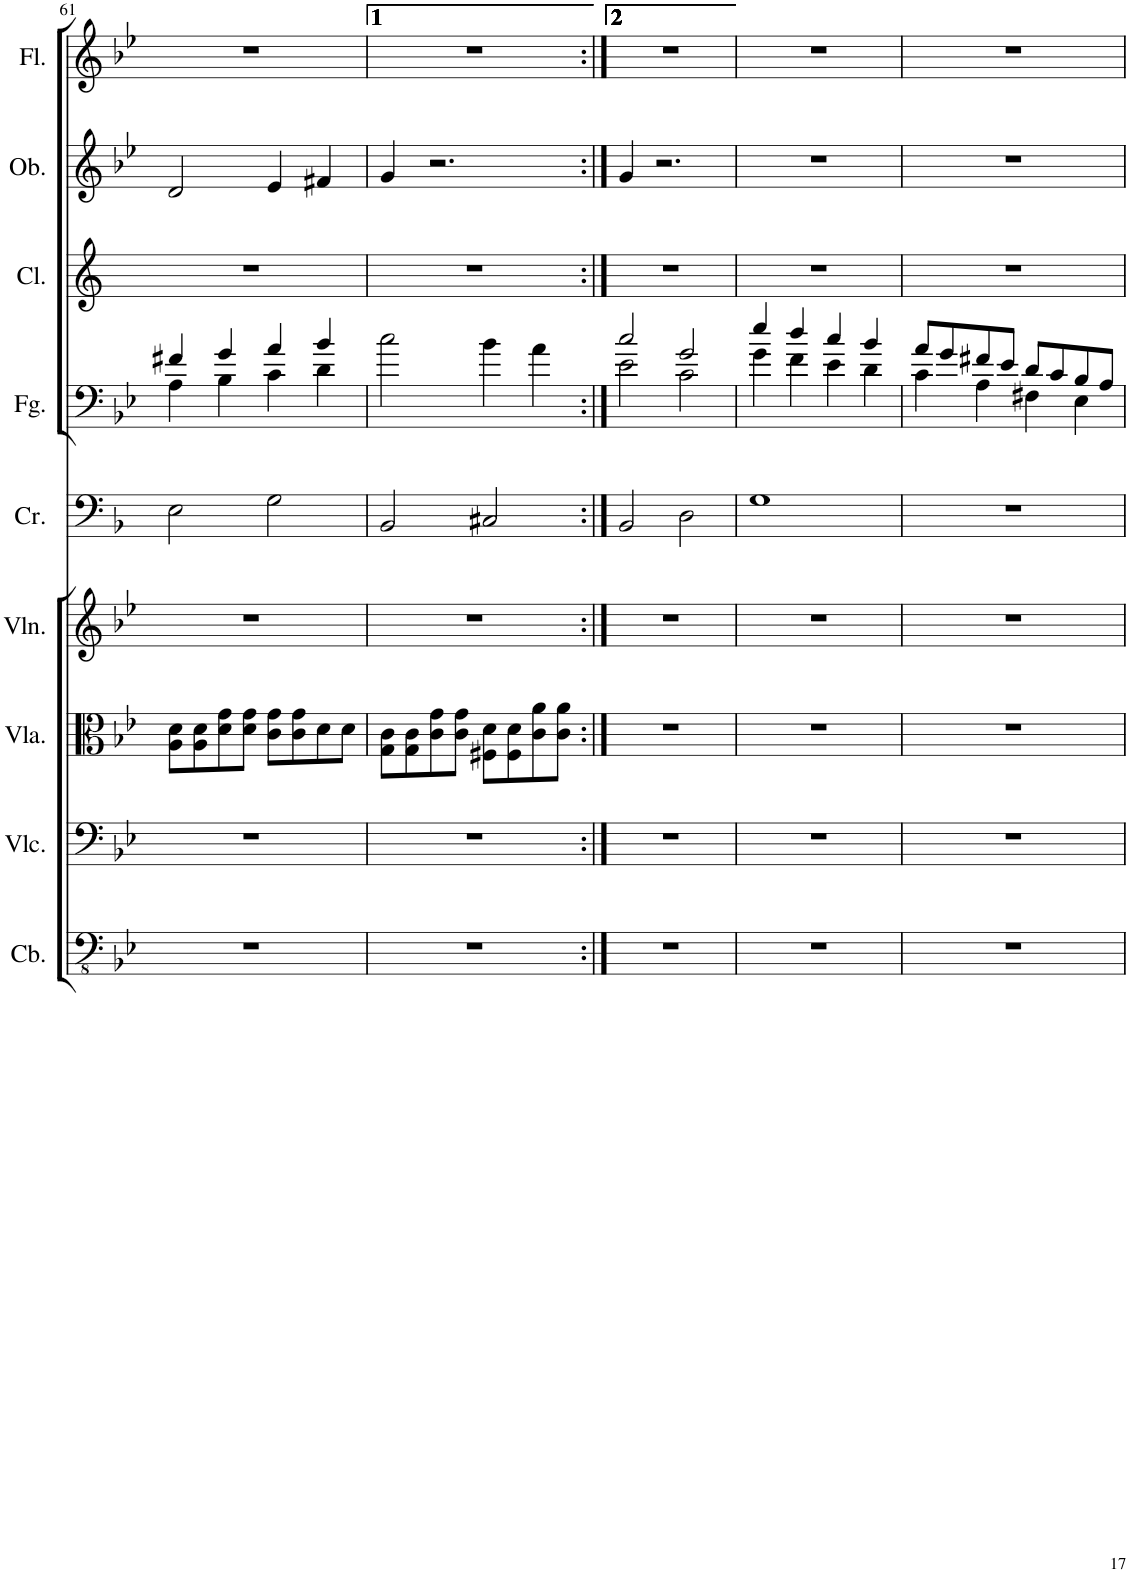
**kern	**kern	**kern	**kern	**kern	**kern	**kern	**kern	**kern
*part9	*part8	*part7	*part6	*part5	*part4	*part3	*part2	*part1
*staff9	*staff8	*staff7	*staff6	*staff5	*staff4	*staff3	*staff2	*staff1
*I"Contrebasse	*I"Violoncello	*I"Viola	*I"Violino	*I"Corno in Fa	*I"Fagotto	*I"Clarinetto Soprano in Sib	*I"Oboe	*I"Flauto in Do
*I'Cb.	*I'Vlc.	*I'Vla.	*I'Vln.	*I'Cr.	*I'Fg.	*I'Cl.	*I'Ob.	*I'Fl.
!!LO:PB:g=z
*clefFv4	*clefF4	*clefC3	*clefG2	*clefF4	*clefF4	*clefG2	*clefG2	*clefG2
*Trd7c12	*	*	*	*Trd4c7	*	*Trd1c2	*	*
*k[b-e-]	*k[b-e-]	*k[b-e-]	*k[b-e-]	*k[b-]	*k[b-e-]	*k[]	*k[b-e-]	*k[b-e-]
*M2/2	*M2/2	*M2/2	*M2/2	*M2/2	*M2/2	*M2/2	*M2/2	*M2/2
=61	=61	=61	=61	=61	=61	=61	=61	=61
*	*	*	*	*	*^	*	*	*
1r	1r	8A\ 8d\L	1r	2E\	4f#X/	4A\	1r	2d/	1r
.	.	8A\ 8d\	.	.	.	.	.	.	.
.	.	8d\ 8g\	.	.	4g/	4B-\	.	.	.
.	.	8d\ 8g\J	.	.	.	.	.	.	.
.	.	8c\ 8g\L	.	2G\	4a/	4c\	.	4e-/	.
.	.	8c\ 8g\	.	.	.	.	.	.	.
.	.	8d\	.	.	4b-/	4d\	.	4f#X/	.
.	.	8d\J	.	.	.	.	.	.	.
*	*	*	*	*	*v	*v	*	*	*
=62	=62	=62	=62	=62	=62	=62	=62	=62
1r	1r	8G\ 8c\L	1r	2BB-/	2cc\	1r	4g/	1r
.	.	8G\ 8c\	.	.	.	.	.	.
.	.	8c\ 8g\	.	.	.	.	2.r	.
.	.	8c\ 8g\J	.	.	.	.	.	.
.	.	8F#X\ 8d\L	.	2C#X/	4b-\	.	.	.
.	.	8F#\ 8d\	.	.	.	.	.	.
.	.	8c\ 8a\	.	.	4a\	.	.	.
.	.	8c\ 8a\J	.	.	.	.	.	.
=63:|!	=63:|!	=63:|!	=63:|!	=63:|!	=63:|!	=63:|!	=63:|!	=63:|!
*	*	*	*	*	*^	*	*	*
1r	1r	1r	1r	2BB-/	2cc/	2e-\	1r	4g/	1r
.	.	.	.	.	.	.	.	2.r	.
.	.	.	.	2D\	2g/	2c\	.	.	.
=64	=64	=64	=64	=64	=64	=64	=64	=64	=64
1r	1r	1r	1r	1G	4ee-/	4g\	1r	1r	1r
.	.	.	.	.	4dd/	4f\	.	.	.
.	.	.	.	.	4cc/	4e-\	.	.	.
.	.	.	.	.	4b-/	4d\	.	.	.
=65	=65	=65	=65	=65	=65	=65	=65	=65	=65
1r	1r	1r	1r	1r	8a/L	4c\	1r	1r	1r
.	.	.	.	.	8g/	.	.	.	.
.	.	.	.	.	8f#X/	4A\	.	.	.
.	.	.	.	.	8e-/J	.	.	.	.
.	.	.	.	.	8d/L	4F#X\	.	.	.
.	.	.	.	.	8c/	.	.	.	.
.	.	.	.	.	8B-/	4E-\	.	.	.
.	.	.	.	.	8A/J	.	.	.	.
*	*	*	*	*	*v	*v	*	*	*
=	=	=	=	=	=	=	=	=
*-	*-	*-	*-	*-	*-	*-	*-	*-
